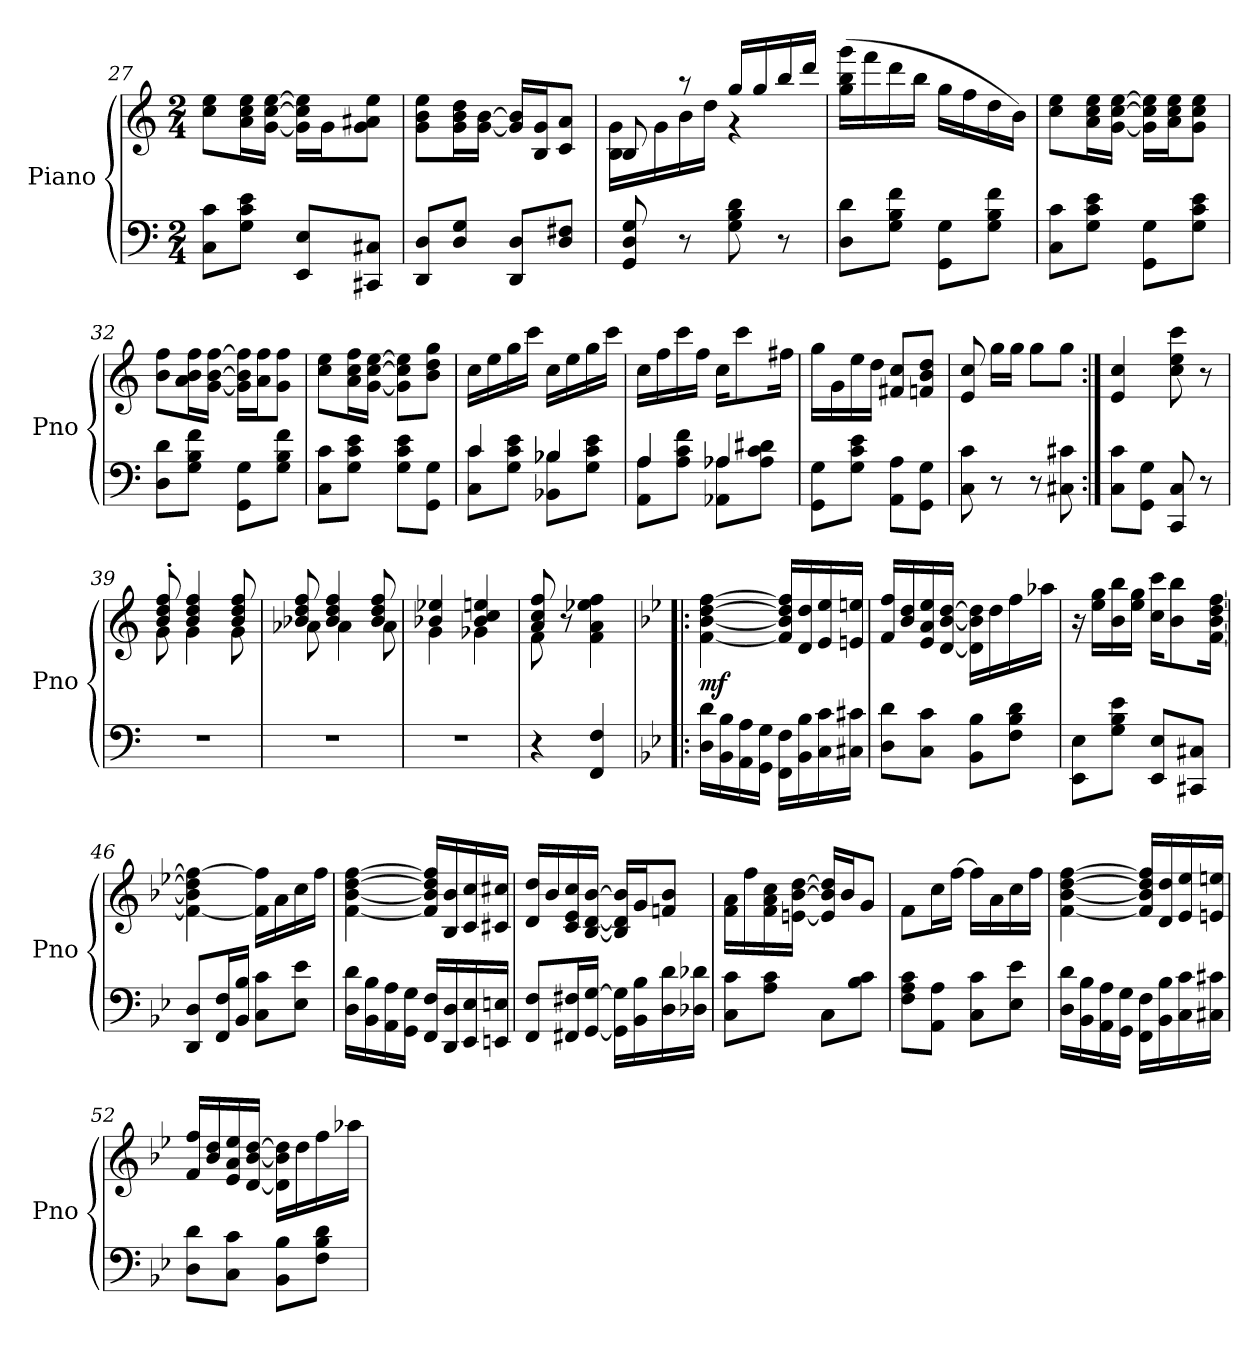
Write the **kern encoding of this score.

**kern	**kern	**dynam
*part1	*part1	*part1
*staff2	*staff1	*staff1/2
*I"Piano	*	*
*I'Pno	*	*
*clefF4	*clefG2	*
*k[]	*k[]	*
*M2/4	*M2/4	*
=27	=27	=27
8C 8cL	8cc 8eeL	.
8G 8c 8eJ	16a 16cc 16eeL	.
.	[16g [16cc [16eeJJ	.
8EE 8EL	16g] 16cc] 16ee]LL	.
.	16gJ	.
8CC#X 8C#XJ	8g 8a#X 8eeJ	.
=28	=28	=28
8DD 8DL	8g 8b 8eeL	.
8D 8GJ	16g 16b 16ddL	.
.	[16g [16bJJ	.
8DD 8DL	16g] 16b]LL	.
.	16B 16gJ	.
8D 8F#XJ	8c 8aJ	.
=29	=29	=29
*	*^	*
8GG 8D 8G	8B	16B 16gLL	.
.	.	16g	.
8r	8r	16b	.
.	.	16ddJJ	.
8G 8B 8d	16ggLL	4r	.
.	16gg	.	.
8r	16bb	.	.
.	16dddJJ	.	.
*	*v	*v	*
=30	=30	=30
8D 8dL	(16gg 16bb 16gggLL	.
.	16fff	.
8G 8B 8fJ	16ddd	.
.	16bbJJ	.
8GG 8GL	16ggLL	.
.	16ff	.
8G 8B 8fJ	16dd	.
.	16bJJ)	.
=31	=31	=31
8C 8cL	8cc 8eeL	.
8G 8c 8eJ	16a 16cc 16eeL	.
.	[16g [16cc [16eeJJ	.
8GG 8GL	16g] 16cc] 16ee]LL	.
.	16a 16cc 16eeJ	.
8G 8c 8eJ	8g 8cc 8eeJ	.
=32	=32	=32
8D 8dL	8b 8ffL	.
8G 8B 8fJ	16a 16b 16ffL	.
.	[16g [16b [16ffJJ	.
8GG 8GL	16g] 16b] 16ff]LL	.
.	16a 16ffJ	.
8G 8B 8fJ	8g 8ffJ	.
=33	=33	=33
8C 8cL	8cc 8eeL	.
8G 8c 8eJ	16a 16cc 16ffL	.
.	[16g [16cc [16eeJJ	.
8G 8c 8eL	8g] 8cc] 8ee]L	.
8GG 8GJ	8b 8dd 8ggJ	.
=34	=34	=34
*^	*	*
4c	8C 8cL	16ccLL	.
.	.	16ee	.
.	8G 8c 8eJ	16gg	.
.	.	16cccJJ	.
4B-X	8BB-X 8B-XL	16ccLL	.
.	.	16ee	.
.	8G 8c 8eJ	16gg	.
.	.	16cccJJ	.
=35	=35	=35	=35
4A	8AA 8AL	16ccLL	.
.	.	16ff	.
.	8A 8c 8fJ	16ccc	.
.	.	16ffJJ	.
4A-X	8AA-X 8A-XL	16ccKL	.
.	.	8ccc	.
.	8A- 8c 8d#XJ	.	.
.	.	16ff#XJk	.
*v	*v	*	*
=36	=36	=36
8GG 8GL	16ggLL	.
.	16g	.
8G 8c 8eJ	16ee	.
.	16ddJJ	.
8AA 8AL	8f#X 8ccL	.
8GG 8GJ	8fn 8b 8ddJ	.
=37	=37	=37
8C 8c	8e 8cc	.
8r	16ggLL	.
.	16ggJJ	.
8r	8ggL	.
8C#X 8c#X	8ggJ	.
=38:|!	=38:|!	=38:|!
8C 8cL	4e 4cc	.
8GG 8GJ	.	.
8CC 8C	8cc 8ee 8ccc	.
8r	8r	.
=39	=39	=39
*	*^	*
2r	8b' 8dd' 8ff'	8g	.
.	4b 4dd 4ff	4g	.
.	8b 8dd 8ff	8g	.
=40	=40	=40	=40
2r	8b-X 8dd 8ff	8a-X	.
.	4b- 4dd 4ff	4a-	.
.	8b- 8dd 8ff	8a-	.
=41	=41	=41	=41
2r	4b-X 4ee-X	4g	.
.	4b- 4cc 4een	4g-X	.
=42	=42	=42	=42
4r	8a 8cc 8ff	8f	.
.	4.ryy	8r	.
4FF 4F	.	4f 4a 4ee-X 4ff	.
*	*v	*v	*
=43!|:	=43!|:	=43!|:
*k[b-e-]	*k[b-e-]	*
16D 16dLL	[4f [4b- [4dd [4ff	mf
16BB- 16B-	.	.
16AA 16A	.	.
16GG 16GJJ	.	.
16FF 16FLL	16f] 16b-] 16dd] 16ff]LL	.
16BB- 16B-	16d 16dd	.
16C 16c	16e- 16ee-	.
16C#X 16c#XJJ	16en 16eenJJ	.
=44	=44	=44
8D 8dL	16f 16ffLL	.
.	16b- 16dd	.
8C 8cJ	16e- 16a 16ee-	.
.	[16d [16b- [16ddJJ	.
8BB- 8B-L	16d] 16b-] 16dd]LL	.
.	16dd	.
8F 8B- 8dJ	16ff	.
.	16aa-XJJ	.
=45	=45	=45
8EE- 8E-L	16r	.
.	16ee- 16ggLL	.
8G 8B- 8e-J	16b- 16bb-	.
.	16ee- 16ggJJ	.
8EE- 8E-L	16cc 16cccKL	.
.	8b- 8bb-	.
8CC#X 8C#XJ	.	.
.	[16f [16b- [16dd [16ffJk	.
=46	=46	=46
8DD 8DL	4f_ 4b-] 4dd] 4ff_	.
16FF 16FL	.	.
16BB- 16B-JJ	.	.
8C 8cL	16f] 16ff]LL	.
.	16a	.
8E- 8e-J	16cc	.
.	16ffJJ	.
=47	=47	=47
16D 16dLL	[4f [4b- [4dd [4ff	.
16BB- 16B-	.	.
16AA 16A	.	.
16GG 16GJJ	.	.
16FF 16FLL	16f] 16b-] 16dd] 16ff]LL	.
16DD 16D	16B- 16b-	.
16EE- 16E-	16c 16cc	.
16EEn 16EnJJ	16c#X 16cc#XJJ	.
=48	=48	=48
8FF 8FL	16d 16ddLL	.
.	16b-	.
16FF#X 16F#XL	16c 16e- 16cc	.
[16GG [16GJJ	[16B- [16d [16b-JJ	.
16GG] 16G]LL	16B-] 16d] 16b-]LL	.
16BB- 16B-	16gJ	.
16D 16d	8fn 8b-J	.
16D-X 16d-XJJ	.	.
=49	=49	=49
8C 8cL	16f 16aLL	.
.	16ff	.
8A 8cJ	16f 16a 16cc	.
.	[16en [16b- [16ddJJ	.
8CL	16e] 16b-] 16dd]LL	.
.	16b-J	.
8B- 8cJ	8gJ	.
=50	=50	=50
8F 8A 8cL	8fL	.
8AA 8AJ	16ccL	.
.	[16ffJJ	.
8C 8cL	16ffLL]	.
.	16a	.
8E- 8e-J	16cc	.
.	16ffJJ	.
=51	=51	=51
16D 16dLL	[4f [4b- [4dd [4ff	.
16BB- 16B-	.	.
16AA 16A	.	.
16GG 16GJJ	.	.
16FF 16FLL	16f] 16b-] 16dd] 16ff]LL	.
16BB- 16B-	16d 16dd	.
16C 16c	16e- 16ee-	.
16C#X 16c#XJJ	16en 16eenJJ	.
=52	=52	=52
8D 8dL	16f 16ffLL	.
.	16b- 16dd	.
8C 8cJ	16e- 16a 16ee-	.
.	[16d [16b- [16ddJJ	.
8BB- 8B-L	16d] 16b-] 16dd]LL	.
.	16dd	.
8F 8B- 8dJ	16ff	.
.	16aa-XJJ	.
=	=	=
*-	*-	*-
